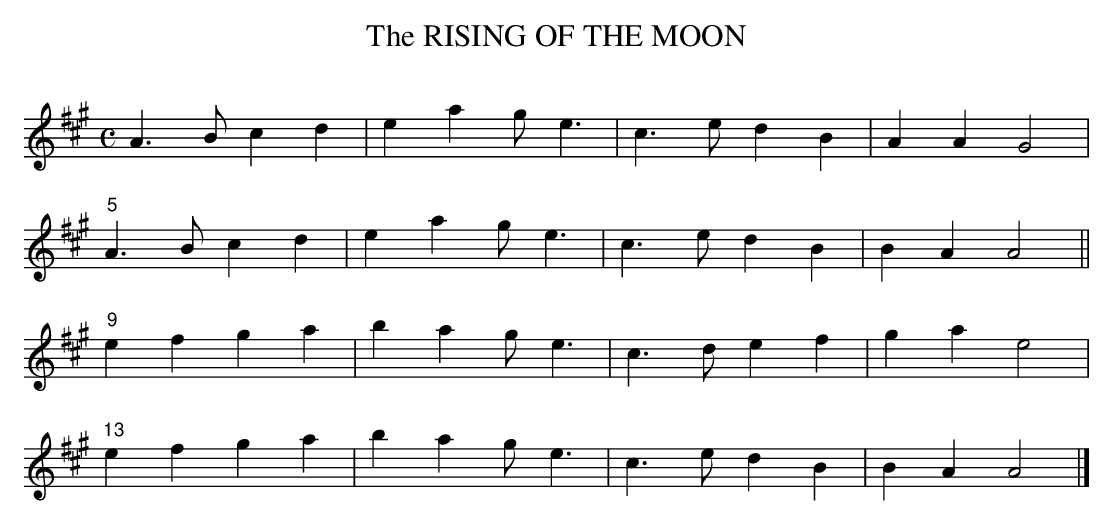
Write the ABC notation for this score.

X:1
T:RISING OF THE MOON, The
Y:"animated"
("Oh then tell me Sean O'Farrell ...")
Q:100
M:C
L:1/8
K:A
A3B c2d2|e2a2g e3|c3e d2B2|A2A2G4|
"5"A3B c2d2|e2a2g e3|c3e d2B2|B2A2A4||
"9"e2f2 g2a2|b2 a2 ge3|c3d e2f2|g2a2e4|
"13"e2f2 g2a2|b2 a2 ge3|c3e d2B2|B2A2A4|]
